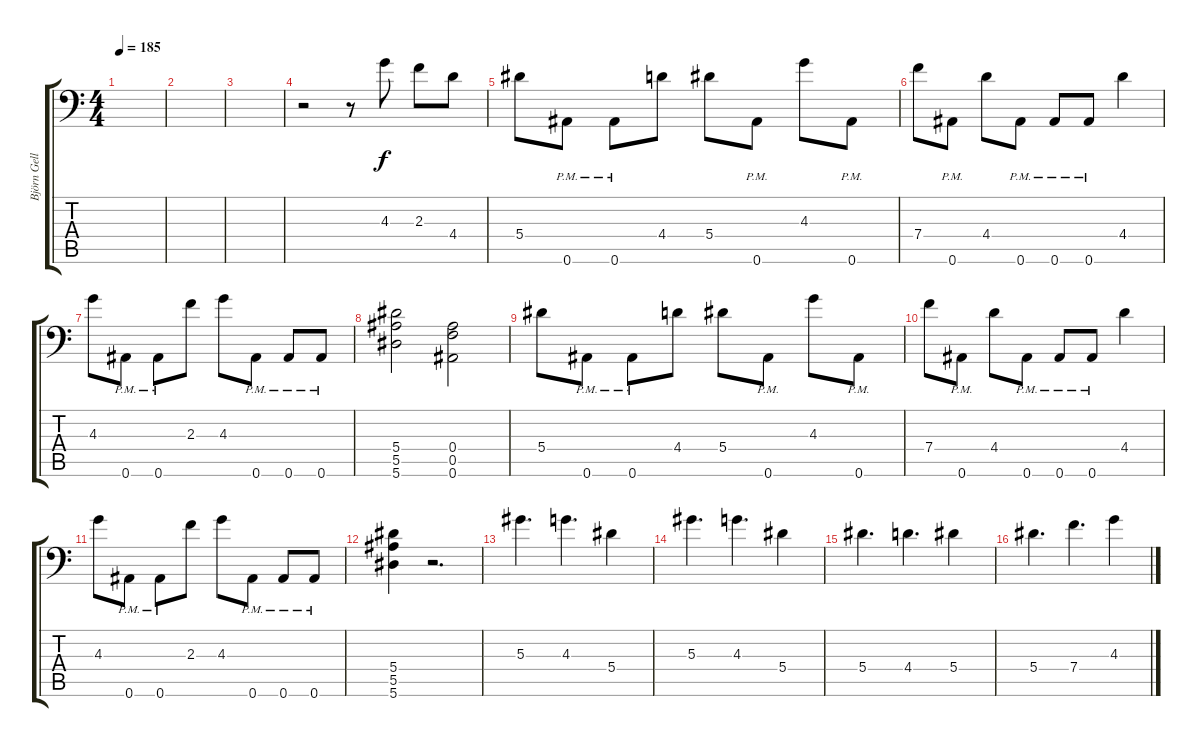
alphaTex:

\track ("Björn Gellotte" "Björn Gell") {instrument distortionguitar}
\staff {score tabs}
\tuning (C4 G3 Eb3 Bb2 F2 Bb1) {hide}
\ts (4 4)
\tempo 185
\clef f4
\ks c
|
|
|
r.2 r.8 4.3.8 2.3.8 4.4.8 |
5.4.8 0.6{pm}.8 0.6{pm}.8 4.4.8 5.4.8 0.6{pm}.8 4.3.8 0.6{pm}.8 |
7.4.8 0.6{pm}.8 4.4.8 0.6{pm}.8 0.6{pm}.8 0.6{pm}.8 4.4.4 |
4.3.8 0.6{pm}.8 0.6{pm}.8 2.3.8 4.3.8 0.6{pm}.8 0.6{pm}.8 0.6{pm}.8 |
(5.4 5.5 5.6).2 (0.4 0.5 0.6).2 |
5.4.8 0.6{pm}.8 0.6{pm}.8 4.4.8 5.4.8 0.6{pm}.8 4.3.8 0.6{pm}.8 |
7.4.8 0.6{pm}.8 4.4.8 0.6{pm}.8 0.6{pm}.8 0.6{pm}.8 4.4.4 |
4.3.8 0.6{pm}.8 0.6{pm}.8 2.3.8 4.3.8 0.6{pm}.8 0.6{pm}.8 0.6{pm}.8 |
(5.4 5.5 5.6).4 r.2{d} |
5.3.4{d} 4.3.4{d} 5.4.4 |
5.3.4{d} 4.3.4{d} 5.4.4 |
5.4.4{d} 4.4.4{d} 5.4.4 |
5.4.4{d} 7.4.4{d} 4.3.4
